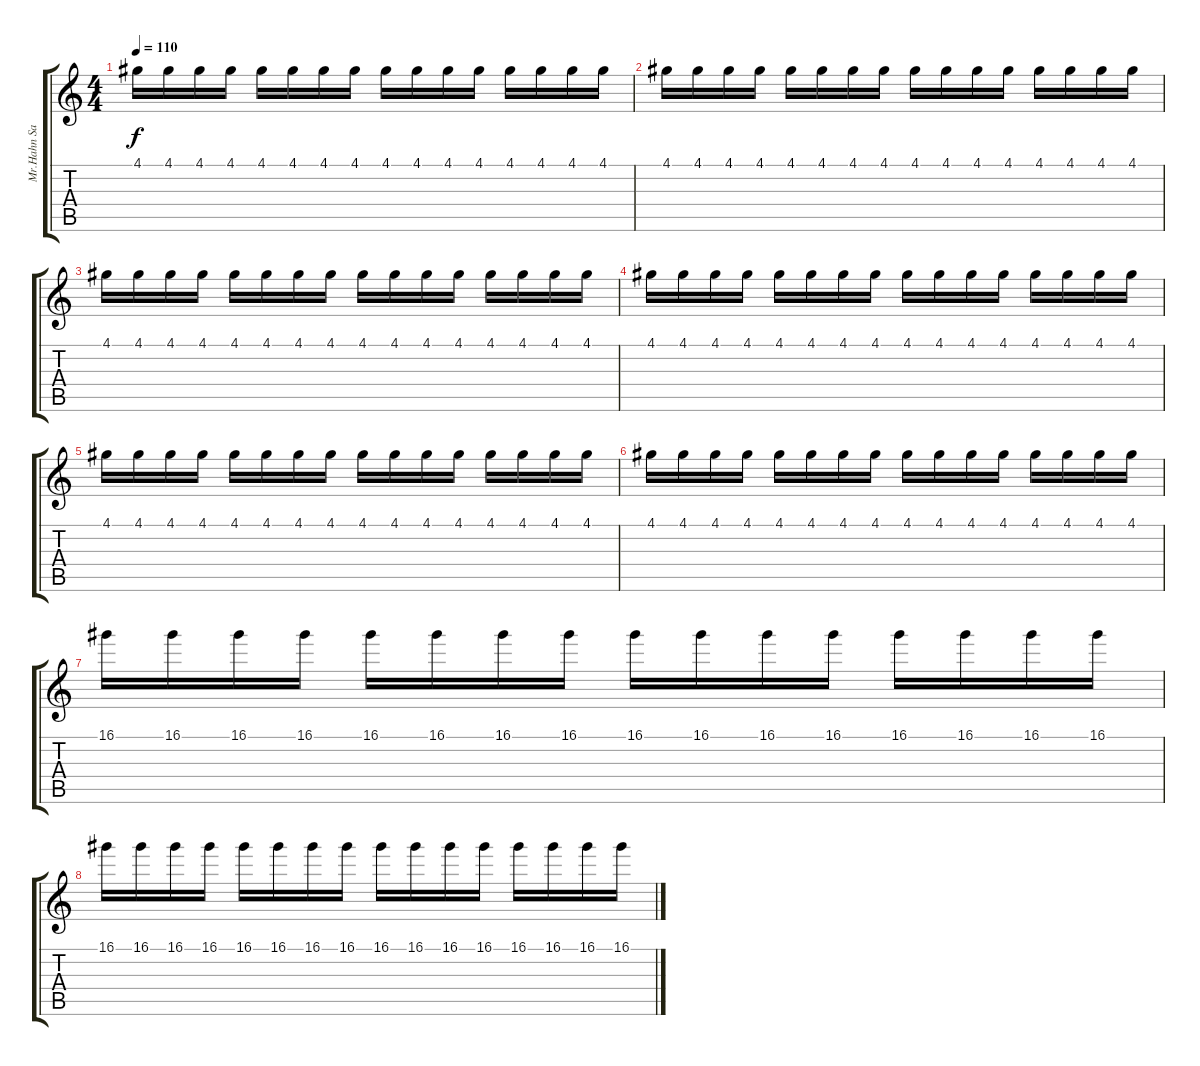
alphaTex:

\track ("Mr.Hahn Sampler2" "Mr.Hahn Sa") {instrument distortionguitar}
\staff {score tabs}
\tuning (E4 B3 G3 D3 A2 E2) {hide}
\ts (4 4)
\tempo 110
\clef g2
\ks c
4.1.16{dy f volume 5} 4.1.16 4.1.16 4.1.16 4.1.16 4.1.16 4.1.16 4.1.16 4.1.16 4.1.16 4.1.16 4.1.16 4.1.16 4.1.16 4.1.16 4.1.16 |
4.1.16{volume 5} 4.1.16 4.1.16 4.1.16 4.1.16 4.1.16 4.1.16 4.1.16 4.1.16 4.1.16 4.1.16 4.1.16 4.1.16 4.1.16 4.1.16 4.1.16 |
4.1.16{volume 5} 4.1.16 4.1.16 4.1.16 4.1.16 4.1.16 4.1.16 4.1.16 4.1.16 4.1.16 4.1.16 4.1.16 4.1.16 4.1.16 4.1.16 4.1.16 |
4.1.16{volume 5} 4.1.16 4.1.16 4.1.16 4.1.16 4.1.16 4.1.16 4.1.16 4.1.16 4.1.16 4.1.16 4.1.16 4.1.16 4.1.16 4.1.16 4.1.16 |
4.1.16{volume 5} 4.1.16 4.1.16 4.1.16 4.1.16 4.1.16 4.1.16 4.1.16 4.1.16 4.1.16 4.1.16 4.1.16 4.1.16 4.1.16 4.1.16 4.1.16 |
4.1.16{volume 5} 4.1.16 4.1.16 4.1.16 4.1.16 4.1.16 4.1.16 4.1.16 4.1.16 4.1.16 4.1.16 4.1.16 4.1.16 4.1.16 4.1.16 4.1.16 |
16.1.16 16.1.16 16.1.16 16.1.16 16.1.16 16.1.16 16.1.16 16.1.16 16.1.16 16.1.16 16.1.16 16.1.16 16.1.16 16.1.16 16.1.16 16.1.16 |
16.1.16 16.1.16 16.1.16 16.1.16 16.1.16 16.1.16 16.1.16 16.1.16 16.1.16 16.1.16 16.1.16 16.1.16 16.1.16 16.1.16 16.1.16 16.1.16
